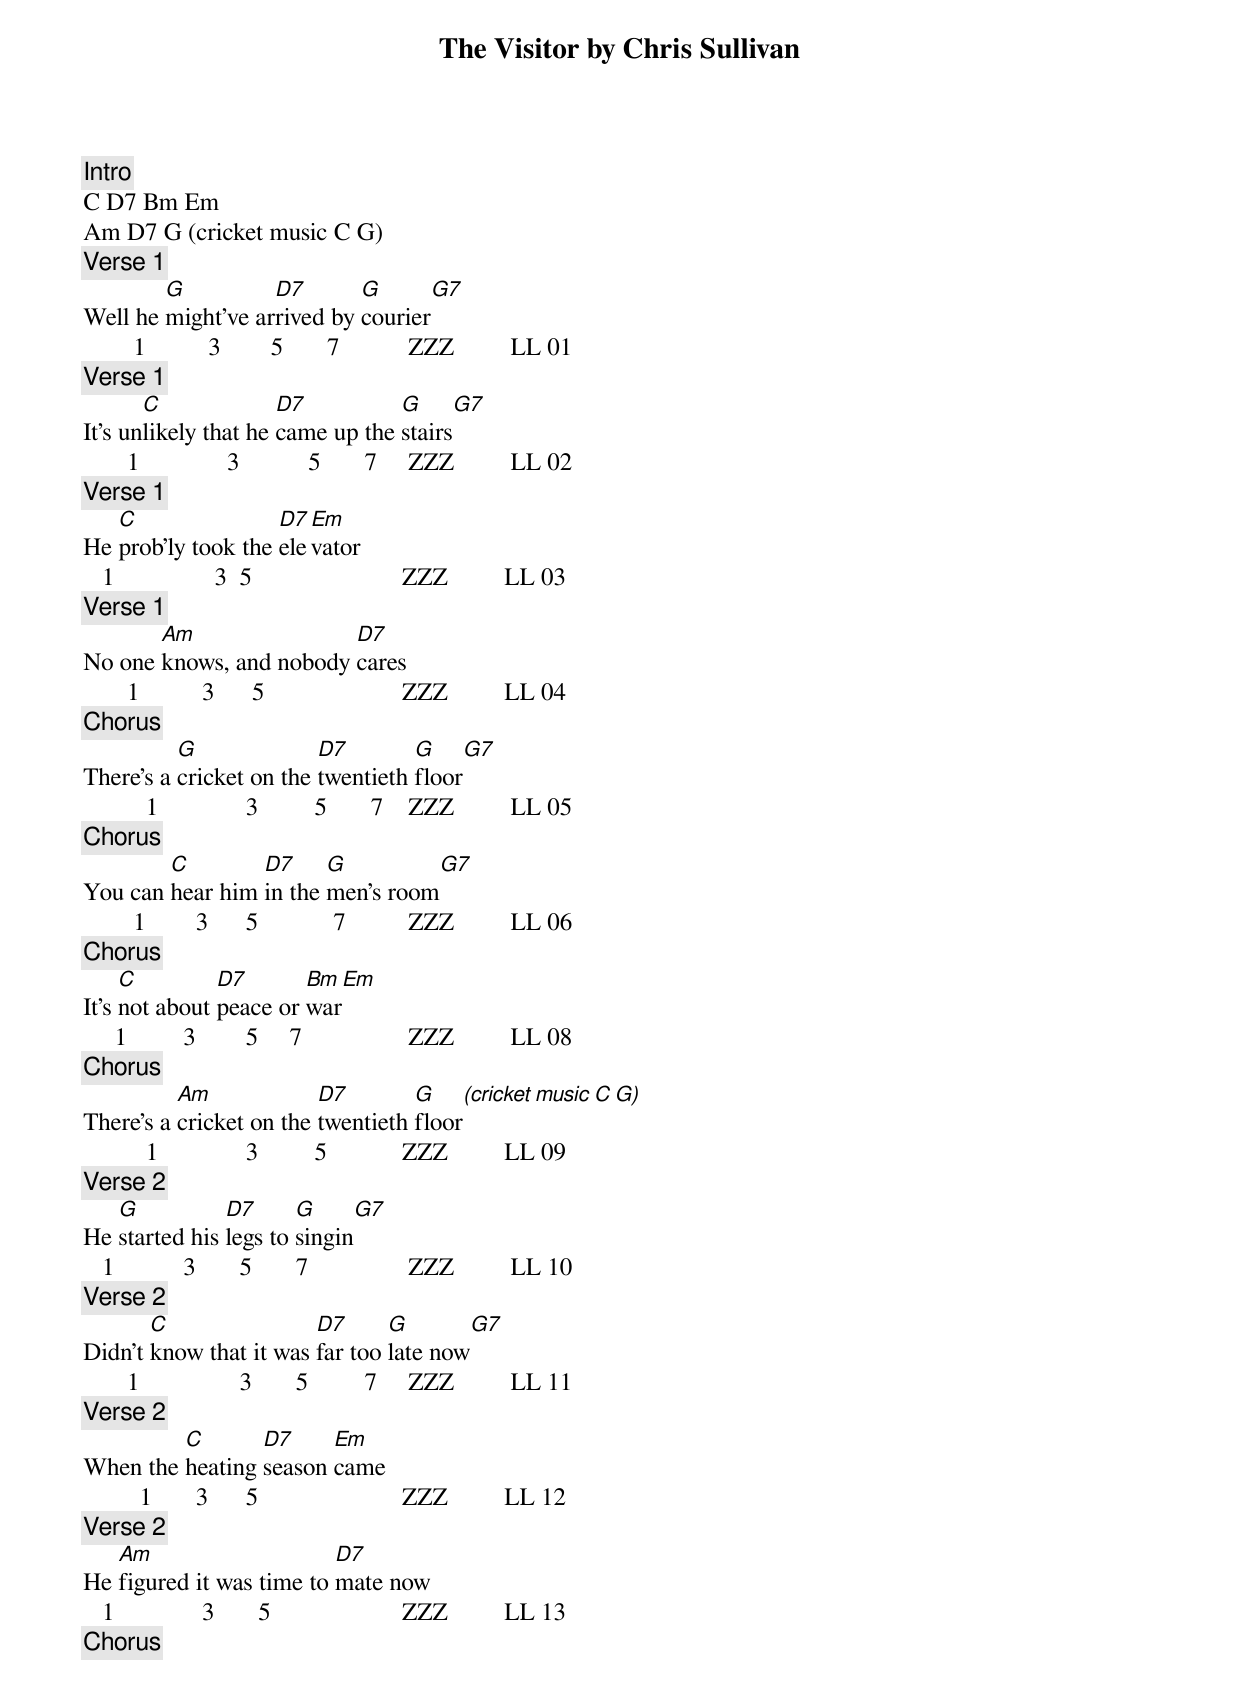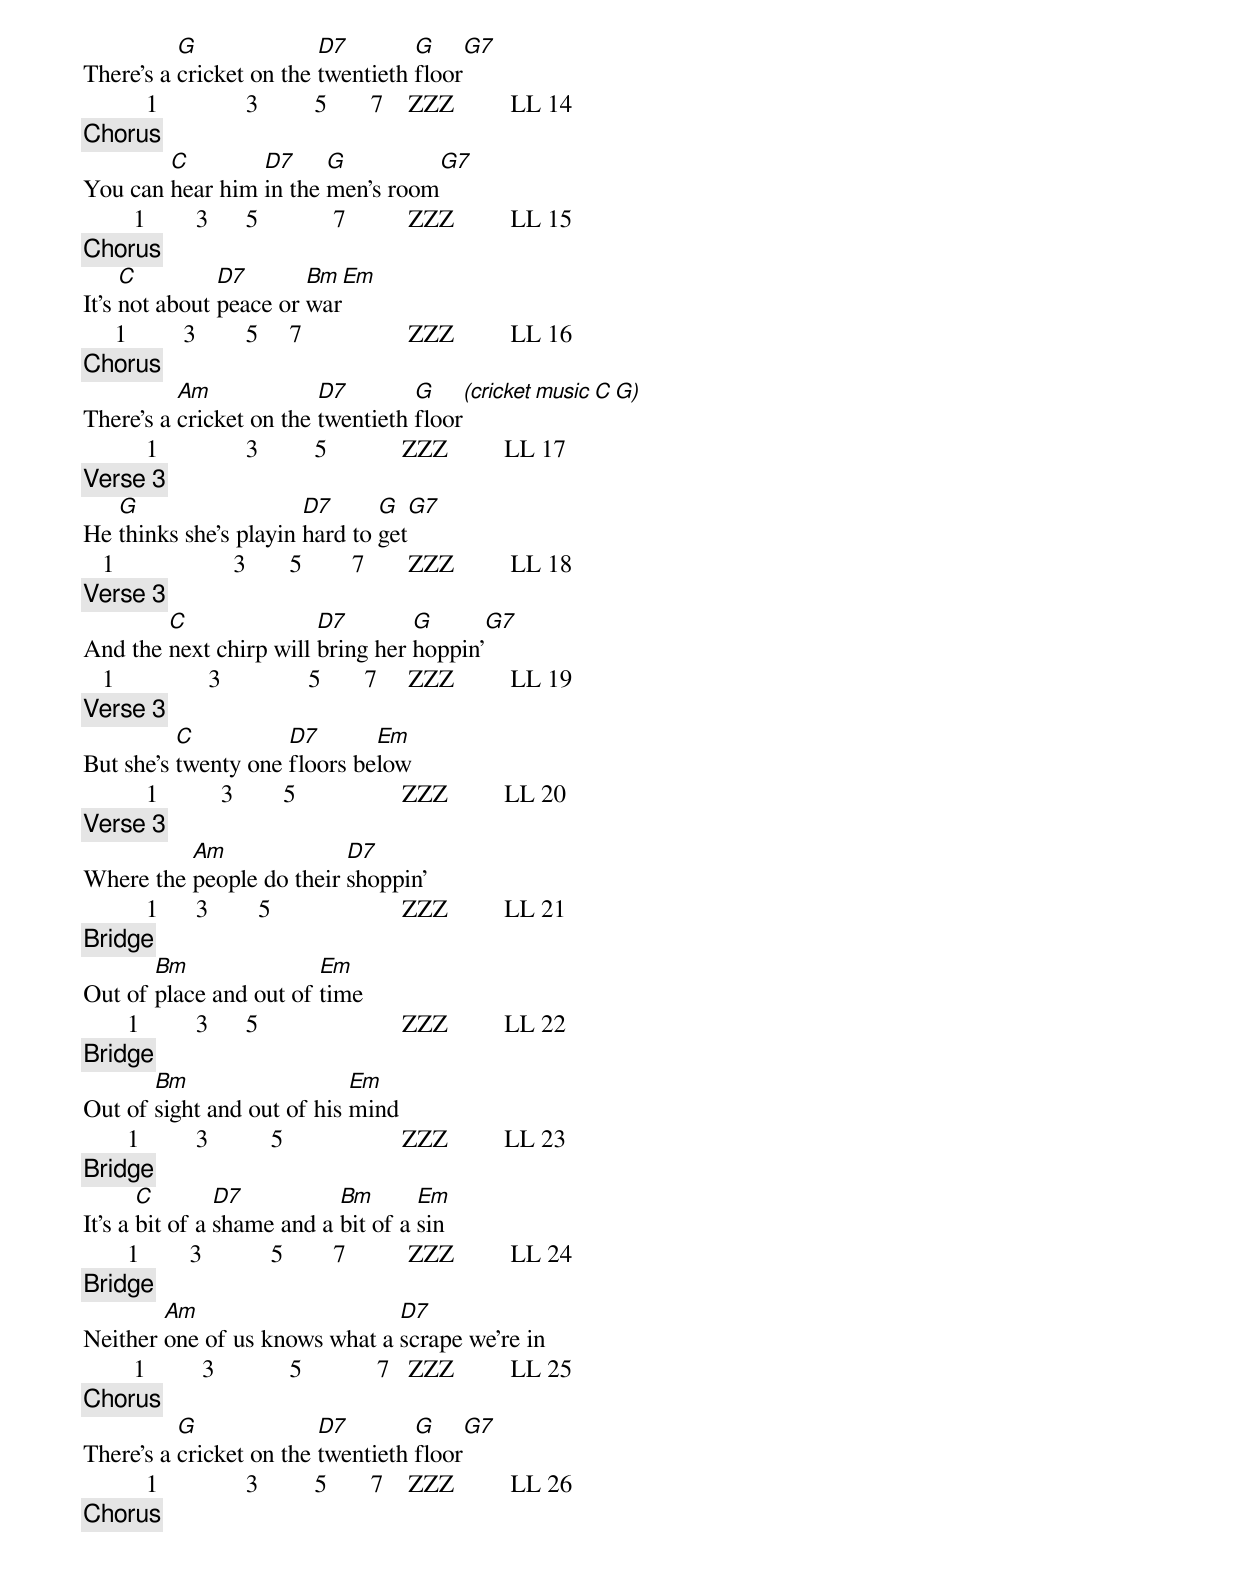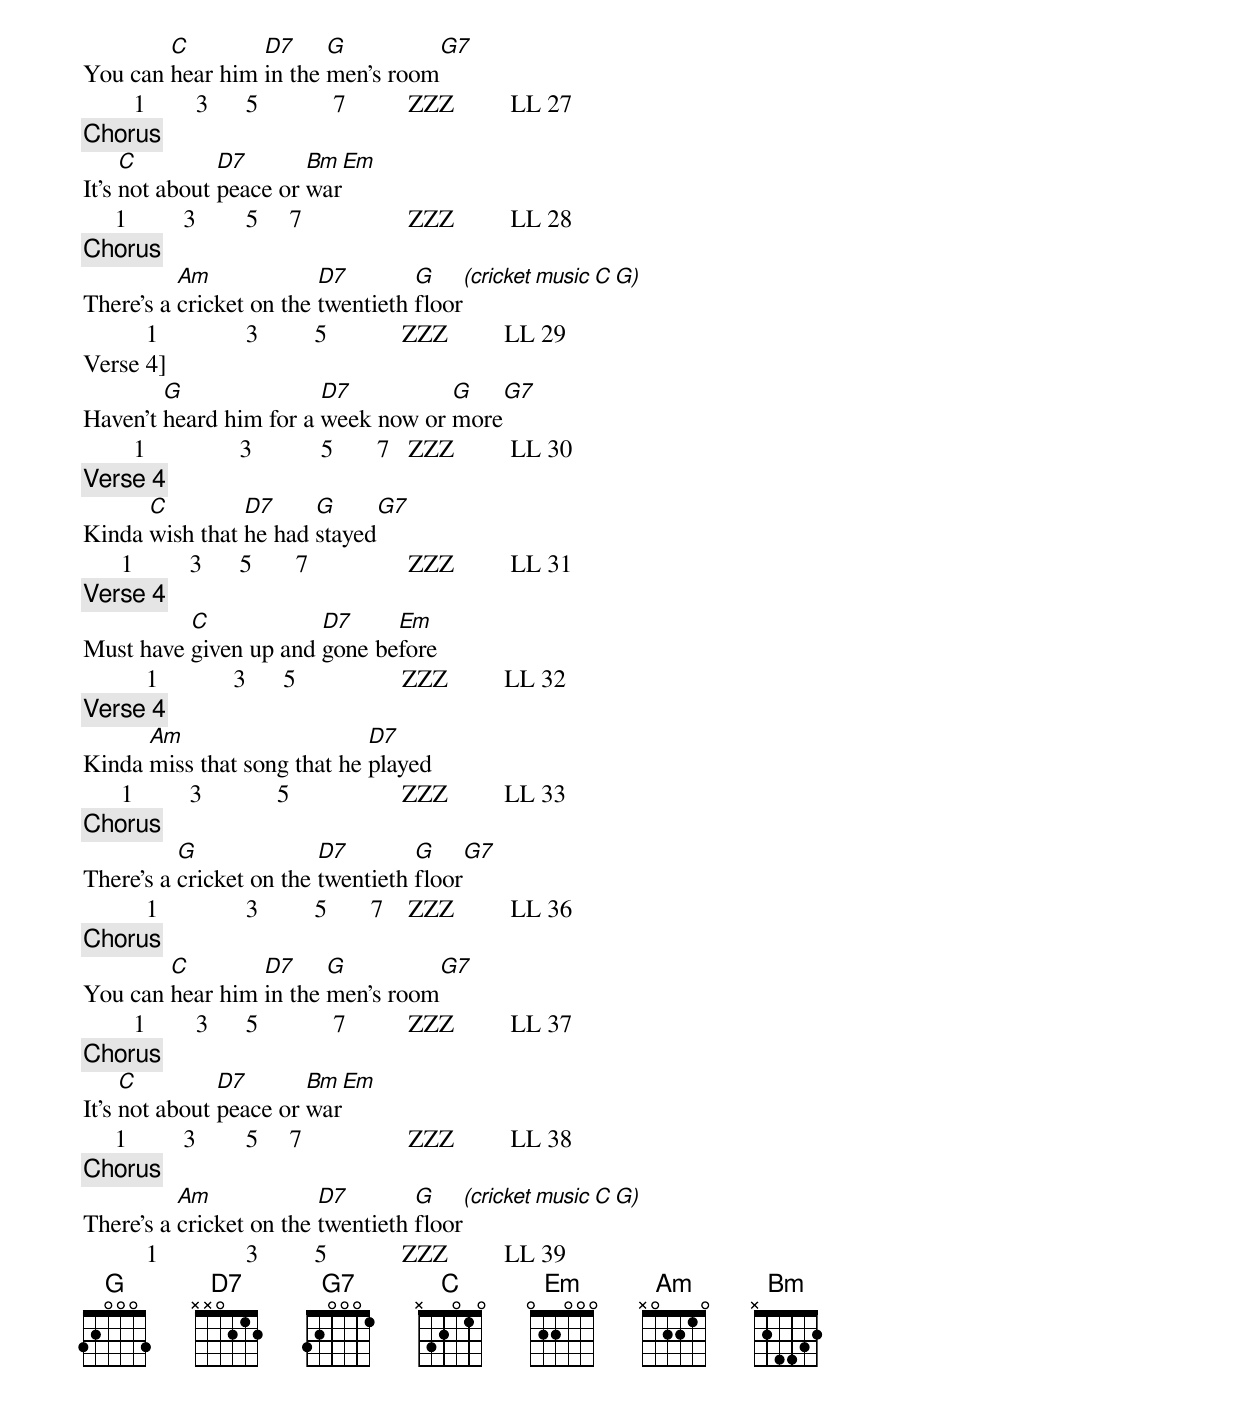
The Visitor by Chris Sullivan
[Intro]
C D7 Bm Em
Am D7 G (cricket music C G)
[Verse 1]
        G          D7       G       G7
Well he might’ve arrived by courier
        1          3        5       7           ZZZ         LL 01
[Verse 1]
       C              D7          G       G7
It’s unlikely that he came up the stairs
       1              3           5       7     ZZZ         LL 02
[Verse 1]
   C                D7 Em
He prob’ly took the elevator
   1                3  5                        ZZZ         LL 03
[Verse 1]
       Am                D7
No one knows, and nobody cares
       1          3      5                      ZZZ         LL 04
[Chorus]
          G              D7        G       G7
There’s a cricket on the twentieth floor
          1              3         5       7    ZZZ         LL 05
[Chorus]
        C        D7     G            G7
You can hear him in the men’s room
        1        3      5            7          ZZZ         LL 06
[Chorus]
     C         D7       Bm    Em
It’s not about peace or war
     1         3        5     7                 ZZZ         LL 08
[Chorus]
          Am             D7        G      (cricket music C G)
There’s a cricket on the twentieth floor
          1              3         5            ZZZ         LL 09
[Verse 2]
   G           D7      G       G7
He started his legs to singin
   1           3       5       7                ZZZ         LL 10
[Verse 2]
       C                D7      G         G7
Didn’t know that it was far too late now
       1                3       5         7     ZZZ         LL 11
[Verse 2]
         C       D7     Em
When the heating season came
         1       3      5                       ZZZ         LL 12
[Verse 2]
   Am                     D7
He figured it was time to mate now
   1              3       5                     ZZZ         LL 13
[Chorus]
          G              D7        G       G7
There’s a cricket on the twentieth floor
          1              3         5       7    ZZZ         LL 14
[Chorus]
        C        D7     G            G7
You can hear him in the men’s room
        1        3      5            7          ZZZ         LL 15
[Chorus]
     C         D7       Bm    Em
It’s not about peace or war
     1         3        5     7                 ZZZ         LL 16
[Chorus]
          Am             D7        G      (cricket music C G)
There’s a cricket on the twentieth floor
          1              3         5            ZZZ         LL 17
[Verse 3]
   G                   D7      G        G7
He thinks she’s playin hard to get
   1                   3       5        7       ZZZ         LL 18
[Verse 3]
        C               D7        G       G7
And the next chirp will bring her hoppin’
   1               3              5       7     ZZZ         LL 19
[Verse 3]
          C          D7       Em
But she’s twenty one floors below
          1          3        5                 ZZZ         LL 20
[Verse 3]
          Am              D7
Where the people do their shoppin’
          1      3        5                     ZZZ         LL 21
[Bridge]
       Bm               Em
Out of place and out of time
       1         3      5                       ZZZ         LL 22
[Bridge]
       Bm                   Em
Out of sight and out of his mind
       1         3          5                   ZZZ         LL 23
[Bridge]
       C        D7          Bm       Em
It’s a bit of a shame and a bit of a sin
       1        3           5        7          ZZZ         LL 24
[Bridge]
        Am                     D7
Neither one of us knows what a scrape we’re in
        1         3            5            7   ZZZ         LL 25
[Chorus]
          G              D7        G       G7
There’s a cricket on the twentieth floor
          1              3         5       7    ZZZ         LL 26
[Chorus]
        C        D7     G            G7
You can hear him in the men’s room
        1        3      5            7          ZZZ         LL 27
[Chorus]
     C         D7       Bm    Em
It’s not about peace or war
     1         3        5     7                 ZZZ         LL 28
[Chorus]
          Am             D7        G      (cricket music C G)
There’s a cricket on the twentieth floor
          1              3         5            ZZZ         LL 29
Verse 4]
        G               D7          G       G7
Haven’t heard him for a week now or more
        1               3           5       7   ZZZ         LL 30
[Verse 4]
      C         D7     G       G7
Kinda wish that he had stayed
      1         3      5       7                ZZZ         LL 31
[Verse 4]
          C            D7     Em
Must have given up and gone before
          1            3      5                 ZZZ         LL 32
[Verse 4]
      Am                     D7
Kinda miss that song that he played
      1         3            5                  ZZZ         LL 33
[Chorus]
          G              D7        G       G7
There’s a cricket on the twentieth floor
          1              3         5       7    ZZZ         LL 36
[Chorus]
        C        D7     G            G7
You can hear him in the men’s room
        1        3      5            7          ZZZ         LL 37
[Chorus]
     C         D7       Bm    Em
It’s not about peace or war
     1         3        5     7                 ZZZ         LL 38
[Chorus]
          Am             D7        G      (cricket music C G)
There’s a cricket on the twentieth floor
          1              3         5            ZZZ         LL 39
